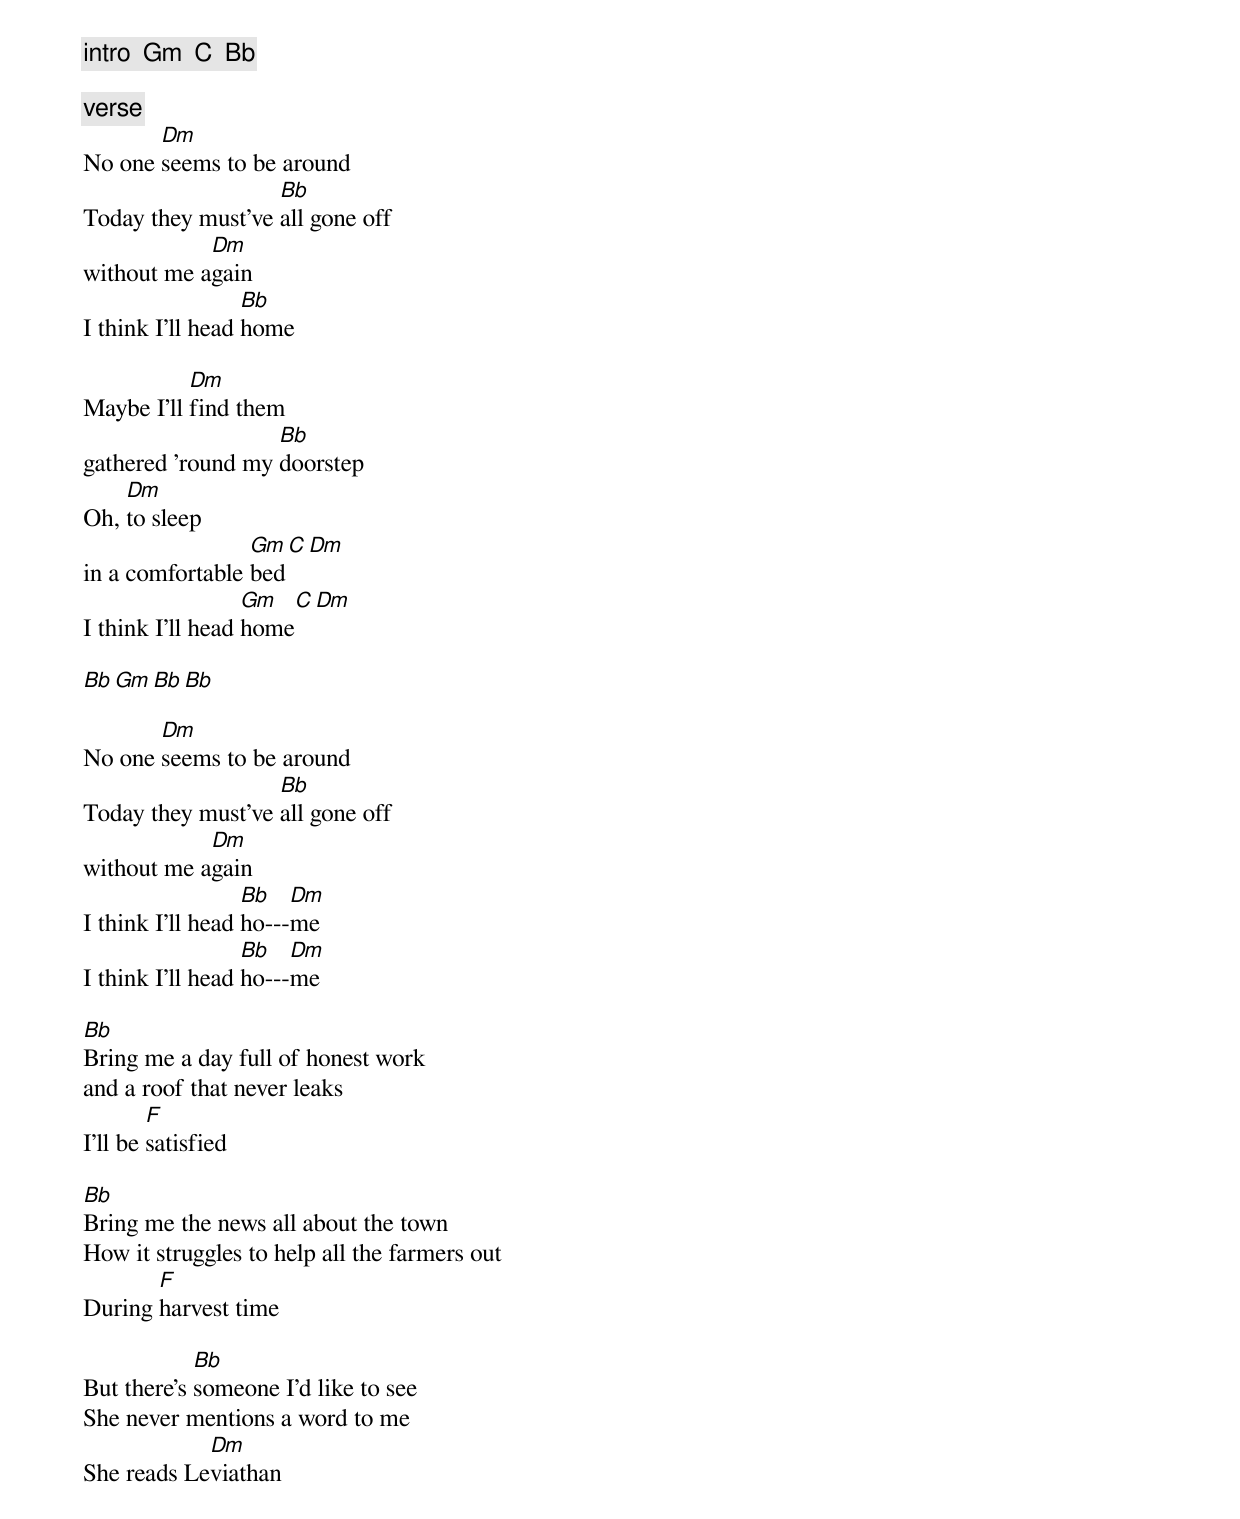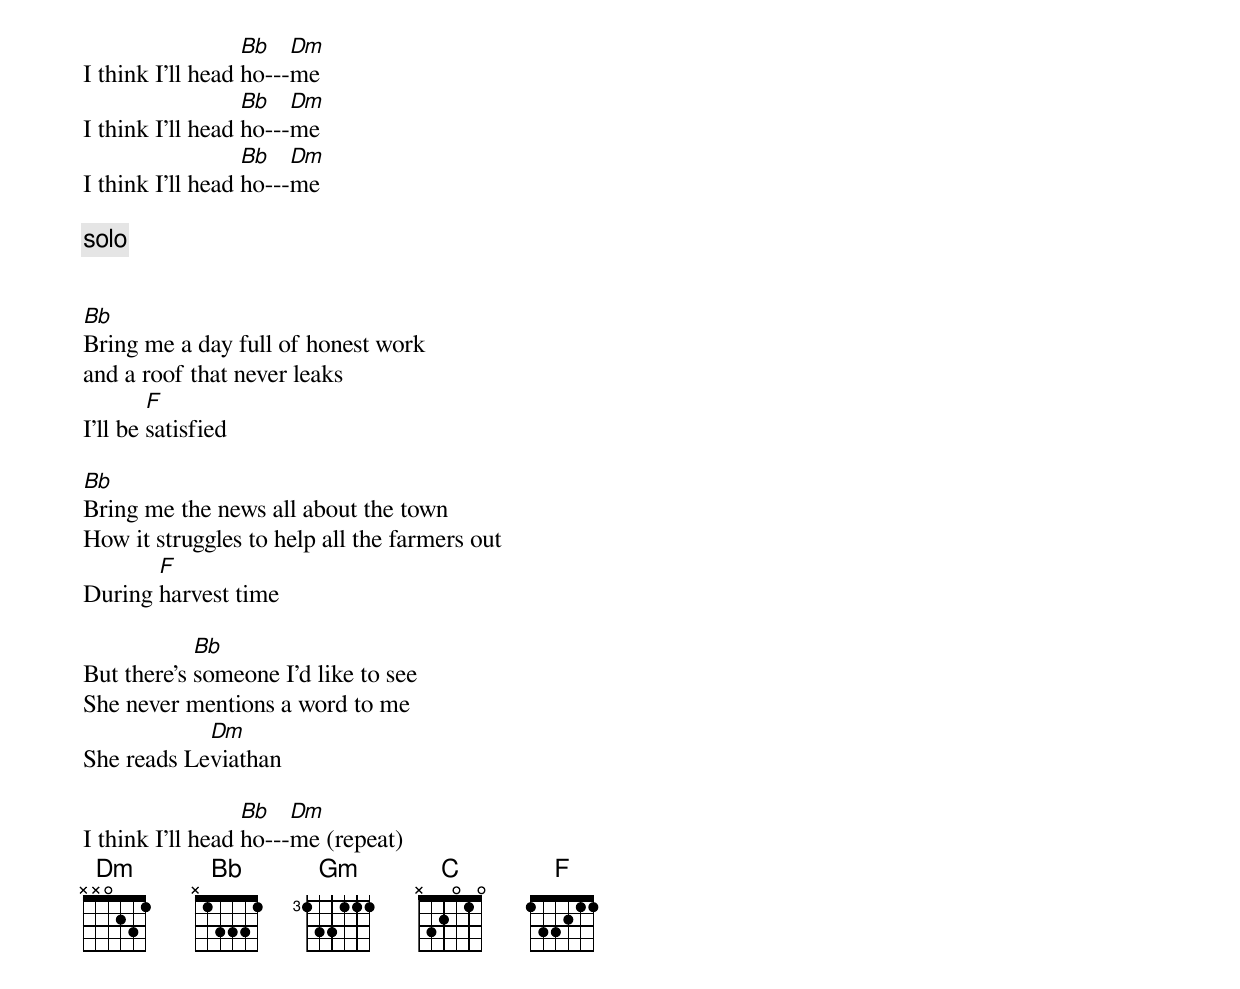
[intro]  Gm  C  Bb

[verse]
       Dm
No one seems to be around
                   Bb
Today they must've all gone off
            Dm
without me again
                  Bb
I think I'll head home

           Dm
Maybe I'll find them
                   Bb
gathered 'round my doorstep
    Dm
Oh, to sleep
                 Gm  C  Dm
in a comfortable bed
                  Gm  C  Dm
I think I'll head home

Bb  Gm  Bb  Bb

       Dm
No one seems to be around
                   Bb
Today they must've all gone off
            Dm
without me again
                  Bb   Dm
I think I'll head ho---me
                  Bb   Dm
I think I'll head ho---me

Bb
Bring me a day full of honest work
and a roof that never leaks
        F
I'll be satisfied

Bb
Bring me the news all about the town
How it struggles to help all the farmers out
       F
During harvest time

            Bb
But there's someone I'd like to see
She never mentions a word to me
            Dm
She reads Leviathan

                  Bb   Dm
I think I'll head ho---me
                  Bb   Dm
I think I'll head ho---me
                  Bb   Dm
I think I'll head ho---me

[solo]


Bb
Bring me a day full of honest work
and a roof that never leaks
        F
I'll be satisfied

Bb
Bring me the news all about the town
How it struggles to help all the farmers out
       F
During harvest time

            Bb
But there's someone I'd like to see
She never mentions a word to me
            Dm
She reads Leviathan

                  Bb   Dm
I think I'll head ho---me (repeat)
